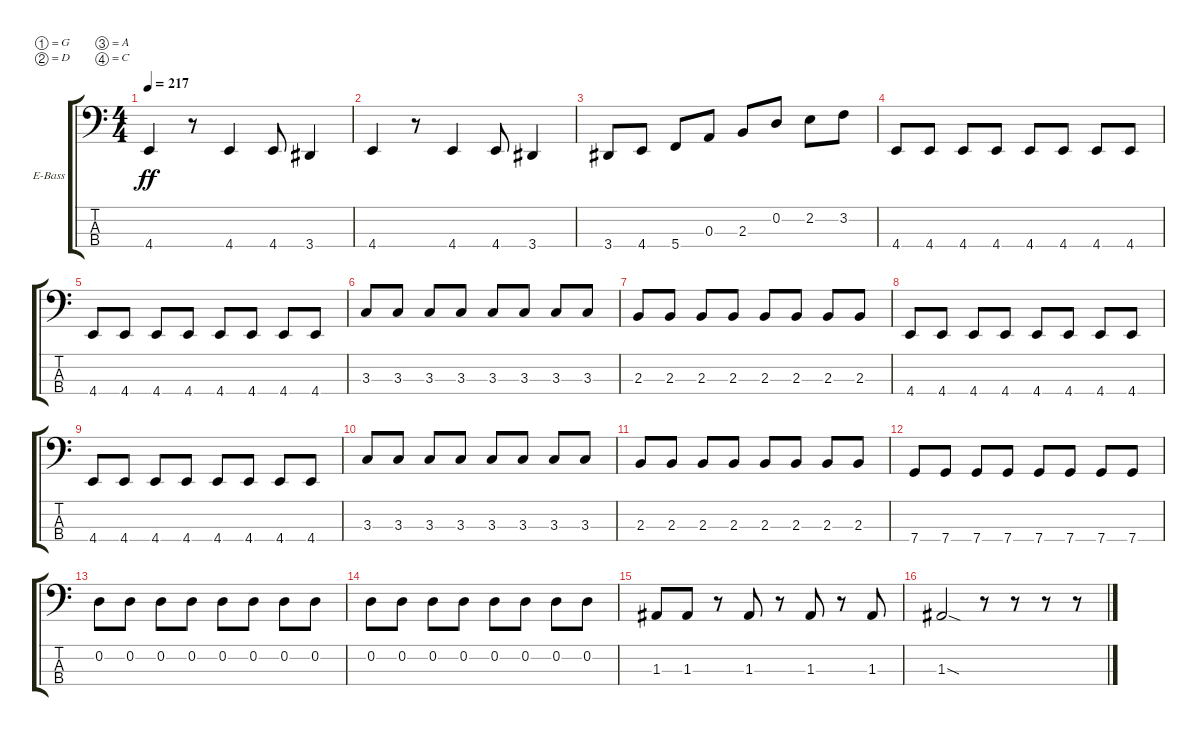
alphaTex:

\bracketExtendMode groupsimilarinstruments
\firstSystemTrackNameOrientation horizontal
\otherSystemsTrackNameOrientation horizontal
\track ("Bass" "E-Bass") {instrument electricbassfinger}
\staff {score tabs}
\tuning (G2 D2 A1 C1)
\ts (4 4)
\tempo 217
\clef f4
\ks c
4.4.4{dy ff} r.8 4.4.4 4.4.8 3.4.4 |
4.4.4 r.8 4.4.4 4.4.8 3.4.4 |
3.4.8 4.4.8 5.4.8 0.3.8 2.3.8 0.2.8 2.2.8 3.2.8 |
4.4.8 4.4.8 4.4.8 4.4.8 4.4.8 4.4.8 4.4.8 4.4.8 |
4.4.8 4.4.8 4.4.8 4.4.8 4.4.8 4.4.8 4.4.8 4.4.8 |
3.3.8 3.3.8 3.3.8 3.3.8 3.3.8 3.3.8 3.3.8 3.3.8 |
2.3.8 2.3.8 2.3.8 2.3.8 2.3.8 2.3.8 2.3.8 2.3.8 |
4.4.8 4.4.8 4.4.8 4.4.8 4.4.8 4.4.8 4.4.8 4.4.8 |
4.4.8 4.4.8 4.4.8 4.4.8 4.4.8 4.4.8 4.4.8 4.4.8 |
3.3.8 3.3.8 3.3.8 3.3.8 3.3.8 3.3.8 3.3.8 3.3.8 |
2.3.8 2.3.8 2.3.8 2.3.8 2.3.8 2.3.8 2.3.8 2.3.8 |
7.4.8 7.4.8 7.4.8 7.4.8 7.4.8 7.4.8 7.4.8 7.4.8 |
0.2.8 0.2.8 0.2.8 0.2.8 0.2.8 0.2.8 0.2.8 0.2.8 |
0.2.8 0.2.8 0.2.8 0.2.8 0.2.8 0.2.8 0.2.8 0.2.8 |
1.3.8 1.3.8 r.8 1.3.8 r.8 1.3.8 r.8 1.3.8 |
1.3{sod}.2 r.8 r.8 r.8 r.8
